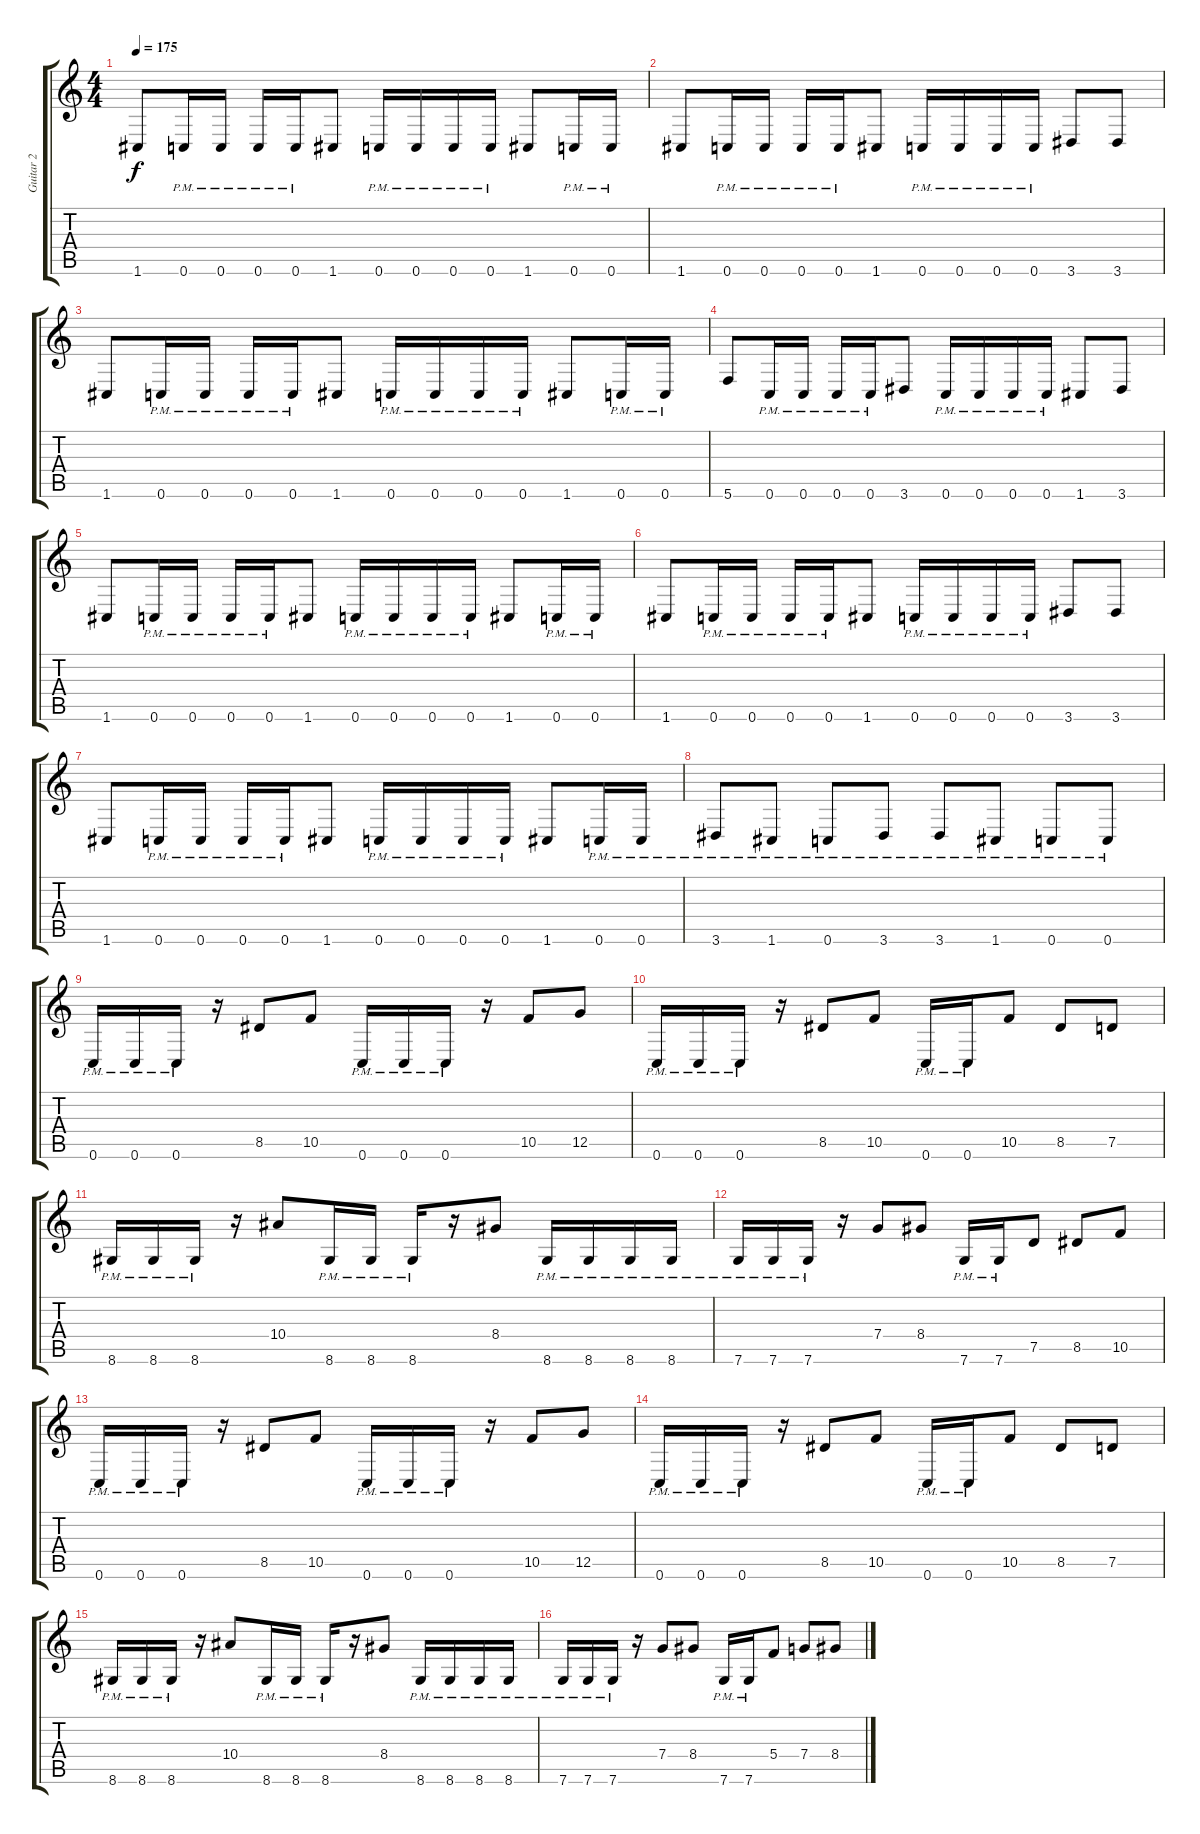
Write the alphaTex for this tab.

\track ("Guitar 2" "Guitar 2") {instrument distortionguitar}
\staff {score tabs}
\tuning (D4 A3 F3 C3 G2 C2) {hide}
\ts (4 4)
\tempo 175
\clef g2
\ks c
1.6.8{dy f instrument distortionguitar} 0.6{pm}.16 0.6{pm}.16 0.6{pm}.16 0.6{pm}.16 1.6.8 0.6{pm}.16 0.6{pm}.16 0.6{pm}.16 0.6{pm}.16 1.6.8 0.6{pm}.16 0.6{pm}.16 |
1.6.8 0.6{pm}.16 0.6{pm}.16 0.6{pm}.16 0.6{pm}.16 1.6.8 0.6{pm}.16 0.6{pm}.16 0.6{pm}.16 0.6{pm}.16 3.6.8 3.6.8 |
1.6.8 0.6{pm}.16 0.6{pm}.16 0.6{pm}.16 0.6{pm}.16 1.6.8 0.6{pm}.16 0.6{pm}.16 0.6{pm}.16 0.6{pm}.16 1.6.8 0.6{pm}.16 0.6{pm}.16 |
5.6.8 0.6{pm}.16 0.6{pm}.16 0.6{pm}.16 0.6{pm}.16 3.6.8 0.6{pm}.16 0.6{pm}.16 0.6{pm}.16 0.6{pm}.16 1.6.8 3.6.8 |
1.6.8 0.6{pm}.16 0.6{pm}.16 0.6{pm}.16 0.6{pm}.16 1.6.8 0.6{pm}.16 0.6{pm}.16 0.6{pm}.16 0.6{pm}.16 1.6.8 0.6{pm}.16 0.6{pm}.16 |
1.6.8 0.6{pm}.16 0.6{pm}.16 0.6{pm}.16 0.6{pm}.16 1.6.8 0.6{pm}.16 0.6{pm}.16 0.6{pm}.16 0.6{pm}.16 3.6.8 3.6.8 |
1.6.8 0.6{pm}.16 0.6{pm}.16 0.6{pm}.16 0.6{pm}.16 1.6.8 0.6{pm}.16 0.6{pm}.16 0.6{pm}.16 0.6{pm}.16 1.6.8 0.6{pm}.16 0.6{pm}.16 |
3.6{pm}.8 1.6{pm}.8 0.6{pm}.8 3.6{pm}.8 3.6{pm}.8 1.6{pm}.8 0.6{pm}.8 0.6{pm}.8 |
0.6{pm}.16 0.6{pm}.16 0.6{pm}.16 r.16 8.5.8 10.5.8 0.6{pm}.16 0.6{pm}.16 0.6{pm}.16 r.16 10.5.8 12.5.8 |
0.6{pm}.16 0.6{pm}.16 0.6{pm}.16 r.16 8.5.8 10.5.8 0.6{pm}.16 0.6{pm}.16 10.5.8 8.5.8 7.5.8 |
8.6{pm}.16 8.6{pm}.16 8.6{pm}.16 r.16 10.4.8 8.6{pm}.16 8.6{pm}.16 8.6{pm}.16 r.16 8.4.8 8.6{pm}.16 8.6{pm}.16 8.6{pm}.16 8.6{pm}.16 |
7.6{pm}.16 7.6{pm}.16 7.6{pm}.16 r.16 7.4.8 8.4.8 7.6{pm}.16 7.6{pm}.16 7.5.8 8.5.8 10.5.8 |
0.6{pm}.16 0.6{pm}.16 0.6{pm}.16 r.16 8.5.8 10.5.8 0.6{pm}.16 0.6{pm}.16 0.6{pm}.16 r.16 10.5.8 12.5.8 |
0.6{pm}.16 0.6{pm}.16 0.6{pm}.16 r.16 8.5.8 10.5.8 0.6{pm}.16 0.6{pm}.16 10.5.8 8.5.8 7.5.8 |
8.6{pm}.16 8.6{pm}.16 8.6{pm}.16 r.16 10.4.8 8.6{pm}.16 8.6{pm}.16 8.6{pm}.16 r.16 8.4.8 8.6{pm}.16 8.6{pm}.16 8.6{pm}.16 8.6{pm}.16 |
7.6{pm}.16 7.6{pm}.16 7.6{pm}.16 r.16 7.4.8 8.4.8 7.6{pm}.16 7.6{pm}.16 5.4.8 7.4.8 8.4.8
